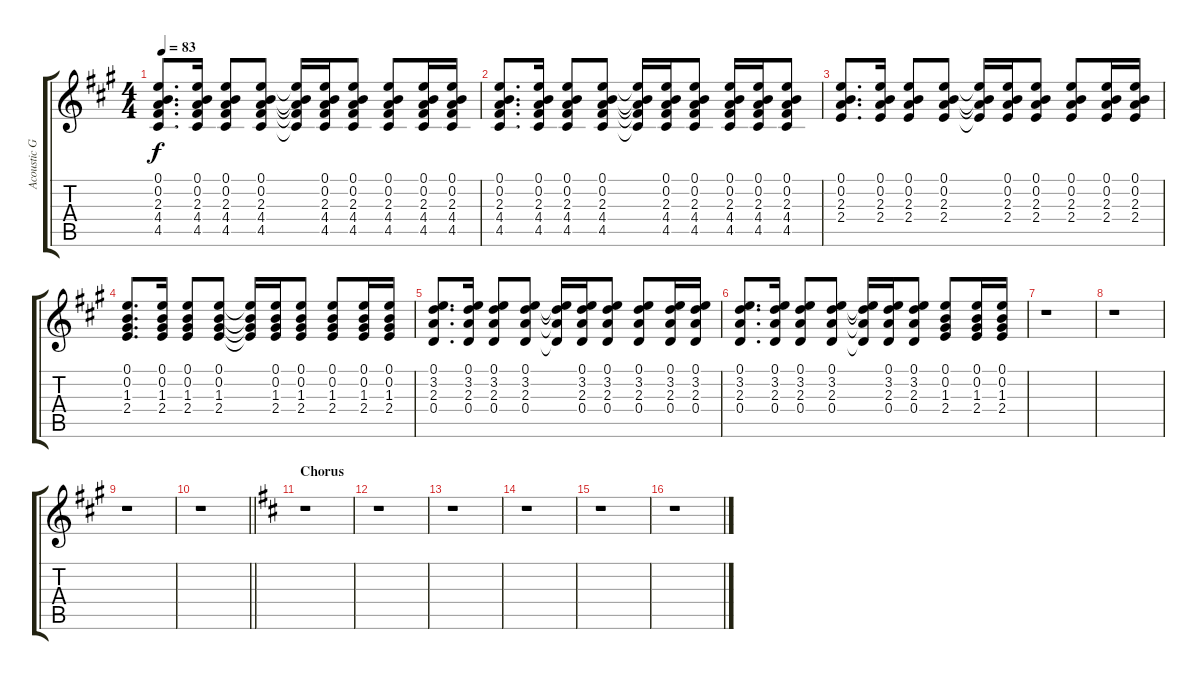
\track ("Acoustic Guitar" "Acoustic G") {instrument acousticguitarsteel}
\staff {score tabs}
\tuning (E4 B3 G3 D3 A2 E2) {hide}
\ts (4 4)
\tempo 83
\clef g2
\ks a
(0.1 0.2 2.3 4.4 4.5).8{d dy f} (0.1 0.2 2.3 4.4 4.5).16 (0.1 0.2 2.3 4.4 4.5).8 (0.1 0.2 2.3 4.4 4.5).8 (0.1{t} 0.2{t} 2.3{t} 4.4{t} 4.5{t}).16 (0.1 0.2 2.3 4.4 4.5).16 (0.1 0.2 2.3 4.4 4.5).8 (0.1 0.2 2.3 4.4 4.5).8 (0.1 0.2 2.3 4.4 4.5).16 (0.1 0.2 2.3 4.4 4.5).16 |
(0.1 0.2 2.3 4.4 4.5).8{d} (0.1 0.2 2.3 4.4 4.5).16 (0.1 0.2 2.3 4.4 4.5).8 (0.1 0.2 2.3 4.4 4.5).8 (0.1{t} 0.2{t} 2.3{t} 4.4{t} 4.5{t}).16 (0.1 0.2 2.3 4.4 4.5).16 (0.1 0.2 2.3 4.4 4.5).8 (0.1 0.2 2.3 4.4 4.5).16 (0.1 0.2 2.3 4.4 4.5).16 (0.1 0.2 2.3 4.4 4.5).8 |
(0.1 0.2 2.3 2.4).8{d} (0.1 0.2 2.3 2.4).16 (0.1 0.2 2.3 2.4).8 (0.1 0.2 2.3 2.4).8 (0.1{t} 0.2{t} 2.3{t} 2.4{t}).16 (0.1 0.2 2.3 2.4).16 (0.1 0.2 2.3 2.4).8 (0.1 0.2 2.3 2.4).8 (0.1 0.2 2.3 2.4).16 (0.1 0.2 2.3 2.4).16 |
(0.1 0.2 1.3 2.4).8{d} (0.1 0.2 1.3 2.4).16 (0.1 0.2 1.3 2.4).8 (0.1 0.2 1.3 2.4).8 (0.1{t} 0.2{t} 1.3{t} 2.4{t}).16 (0.1 0.2 1.3 2.4).16 (0.1 0.2 1.3 2.4).8 (0.1 0.2 1.3 2.4).8 (0.1 0.2 1.3 2.4).16 (0.1 0.2 1.3 2.4).16 |
(0.1 3.2 2.3 0.4).8{d} (0.1 3.2 2.3 0.4).16 (0.1 3.2 2.3 0.4).8 (0.1 3.2 2.3 0.4).8 (0.1{t} 3.2{t} 2.3{t} 0.4{t}).16 (0.1 3.2 2.3 0.4).16 (0.1 3.2 2.3 0.4).8 (0.1 3.2 2.3 0.4).8 (0.1 3.2 2.3 0.4).16 (0.1 3.2 2.3 0.4).16 |
(0.1 3.2 2.3 0.4).8{d} (0.1 3.2 2.3 0.4).16 (0.1 3.2 2.3 0.4).8 (0.1 3.2 2.3 0.4).8 (0.1{t} 3.2{t} 2.3{t} 0.4{t}).16 (0.1 3.2 2.3 0.4).16 (0.1 3.2 2.3 0.4).8 (0.1 0.2 1.3 2.4).8 (0.1 0.2 1.3 2.4).16 (0.1 0.2 1.3 2.4).16 |
r.1 |
r.1 |
r.1 |
\barLineRight lightlight
r.1 |
\section ("" "Chorus")
\ks d
r.1 |
r.1 |
r.1 |
r.1 |
r.1 |
r.1
